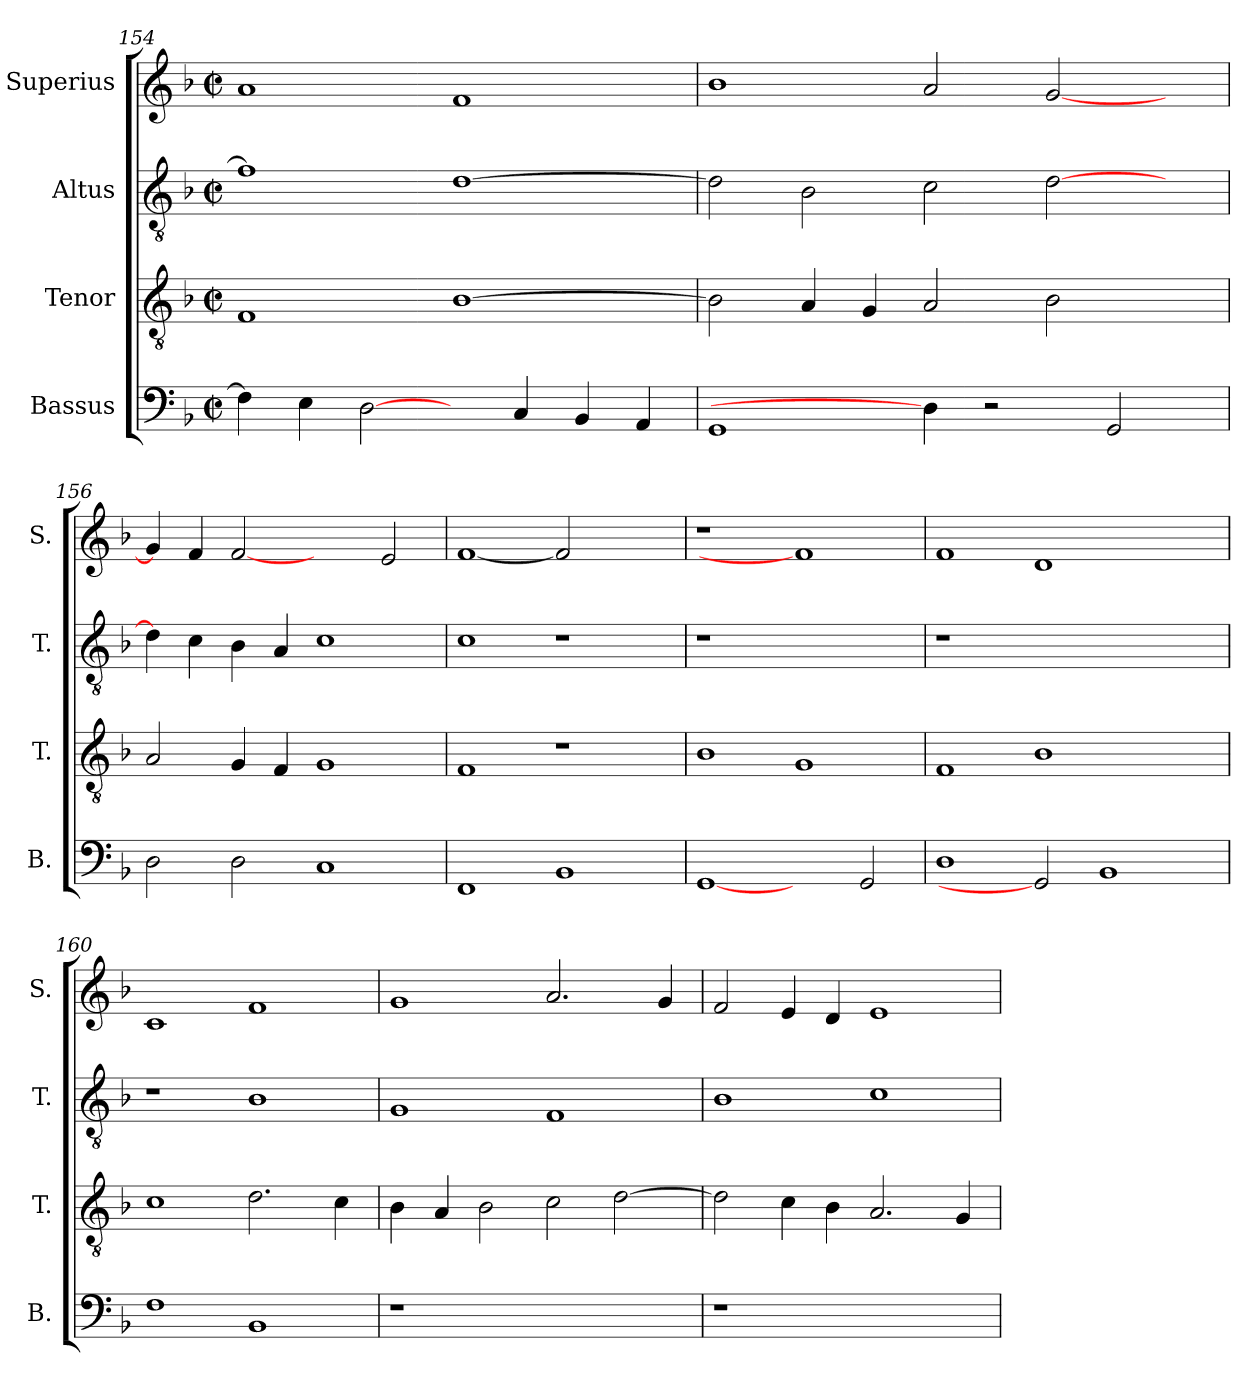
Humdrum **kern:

**kern	**kern	**kern	**kern
*part4	*part3	*part2	*part1
*staff4	*staff3	*staff2	*staff1
*I"Bassus	*I"Tenor	*I"Altus	*I"Superius
*I'B.	*I'T.	*I'T.	*I'S.
!!LO:LB:g=z
*clefF4	*clefGv2	*clefGv2	*clefG2
*	*ITrd7c12	*ITrd7c12	*
*k[b-]	*k[b-]	*k[b-]	*k[b-]
*F:	*F:	*F:	*F:
*M2/2	*M2/2	*M2/2	*M2/2
*met(c|)	*met(c|)	*met(c|)	*met(c|)
=154	=154	=154	=154
4Fi\]	1FFi	1Fi]	1ai
4Ei\	.	.	.
[2Di\	.	.	.
4ryy	[>1BB-i	[>1Di	1fi
4Ci/	.	.	.
4BB-i/	.	.	.
4AAi/	.	.	.
=155	=155	=155	=155
1GGi	2BB-i\]	2Di\]	1b-i
.	4AAi/	2BB-i\	.
.	4GGi/	.	.
4Di\]	2AAi/	2Ci\	2ai/
2r	.	.	.
.	2BB-i\	[>2Di\	[<2gi/
2GGi/	.	.	.
.	4ryy	4ryy	4ryy
=156	=156	=156	=156
2Di\	2AAi/	4Di\]	4gi/]
.	.	4Ci\	4fi/
2Di\	4GGi/	4BB-i\	[2fi
.	4FFi/	4AAi/	.
1Ci	1GGi	1Ci	2ryy
.	.	.	2ei/
=157	=157	=157	=157
1FFi	1FFi	1Ci	[1fi
1BB-i	1r	1r	2fi]
.	.	.	2ryy
=158	=158	=158	=158
!	!	!LO:N:vis=1	!LO:N:vis=1
[1GGi	1BB-i	1r	1r
2ryy	1GGi	1ryy	1fi]
2GGi/	.	.	.
!!LO:PB:g=z
=159	=159	=159	=159
!	!	!LO:N:vis=1	!
1Di	1FFi	1r	1fi
2GGi]	1BB-i	1.ryy	1di
1BB-i	.	.	.
.	2ryy	.	2ryy
=160	=160	=160	=160
1Fi	1Ci	1r	1ci
1BB-i	2.Di\	1BB-i	1fi
.	4Ci\	.	.
=161	=161	=161	=161
!LO:N:vis=1	!	!	!
1r	4BB-i\	1GGi	1gi
.	4AAi/	.	.
.	2BB-i\	.	.
1ryy	2Ci\	1FFi	2.ai/
.	[>2Di\	.	.
.	.	.	4gi/
=162	=162	=162	=162
!LO:N:vis=1	!	!	!
1r	2Di\]	1BB-i	2fi/
.	4Ci\	.	4ei/
.	4BB-i\	.	4di/
1ryy	2.AAi/	1Ci	1ei
.	4GGi/	.	.
=	=	=	=
*-	*-	*-	*-
